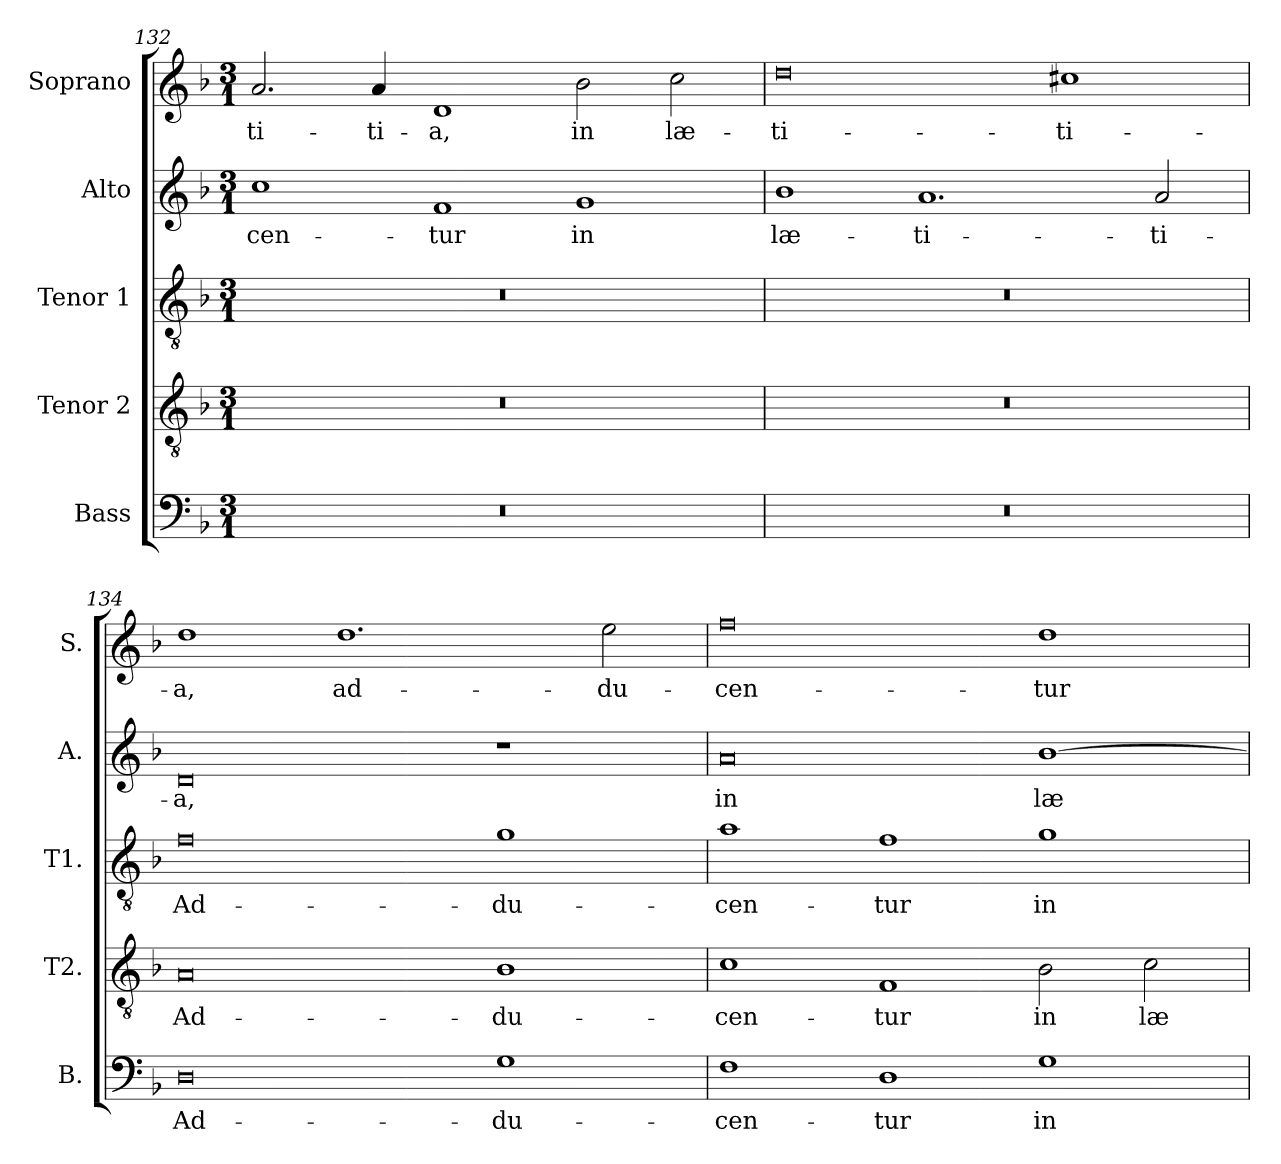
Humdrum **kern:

**kern	**text	**kern	**text	**kern	**text	**kern	**text	**kern	**text
*part5	*part5	*part4	*part4	*part3	*part3	*part2	*part2	*part1	*part1
*staff5	*staff5	*staff4	*staff4	*staff3	*staff3	*staff2	*staff2	*staff1	*staff1
*I"Bass	*	*I"Tenor 2	*	*I"Tenor 1	*	*I"Alto	*	*I"Soprano	*
*I'B.	*	*I'T2.	*	*I'T1.	*	*I'A.	*	*I'S.	*
*clefF4	*	*clefGv2	*	*clefGv2	*	*clefG2	*	*clefG2	*
*	*	*ITrd7c12	*	*ITrd7c12	*	*	*	*	*
*k[b-]	*	*k[b-]	*	*k[b-]	*	*k[b-]	*	*k[b-]	*
*F:	*	*F:	*	*F:	*	*F:	*	*F:	*
*M3/1	*	*M3/1	*	*M3/1	*	*M3/1	*	*M3/1	*
=132	=132	=132	=132	=132	=132	=132	=132	=132	=132
!LO:N:vis=1	!	!LO:N:vis=1	!	!LO:N:vis=1	!	!	!	!	!
!	!	!	!	!	!	!	!LO:LY:b:color=#000000	!	!
!	!	!	!	!	!	!	!	!	!LO:LY:b:color=#000000
0.r	.	0.r	.	0.r	.	1cci	-cen-	2.ai/	-ti-
!	!	!	!	!	!	!	!	!	!LO:LY:b:color=#000000
.	.	.	.	.	.	.	.	4ai/	-ti-
!	!	!	!	!	!	!	!LO:LY:b:color=#000000	!	!
!	!	!	!	!	!	!	!	!	!LO:LY:b:color=#000000
.	.	.	.	.	.	1fi	-tur	1di	-a,
!	!	!	!	!	!	!	!LO:LY:b:color=#000000	!	!
!	!	!	!	!	!	!	!	!	!LO:LY:b:color=#000000
.	.	.	.	.	.	1gi	in	2b-i\	in
!	!	!	!	!	!	!	!	!	!LO:LY:b:color=#000000
.	.	.	.	.	.	.	.	2cci\	læ-
=133	=133	=133	=133	=133	=133	=133	=133	=133	=133
!LO:N:vis=1	!	!LO:N:vis=1	!	!LO:N:vis=1	!	!	!	!	!
!	!	!	!	!	!	!	!LO:LY:b:color=#000000	!	!
!	!	!	!	!	!	!	!	!	!LO:LY:b:color=#000000
0.r	.	0.r	.	0.r	.	1b-i	læ-	0ddi	-ti-
!	!	!	!	!	!	!	!LO:LY:b:color=#000000	!	!
.	.	.	.	.	.	1.ai	-ti-	.	.
!	!	!	!	!	!	!	!	!	!LO:LY:b:color=#000000
.	.	.	.	.	.	.	.	1cc#Xi	-ti-
!	!	!	!	!	!	!	!LO:LY:b:color=#000000	!	!
.	.	.	.	.	.	2ai/	-ti-	.	.
=134	=134	=134	=134	=134	=134	=134	=134	=134	=134
!	!LO:LY:b:color=#000000	!	!	!	!	!	!	!	!
!	!	!	!LO:LY:b:color=#000000	!	!	!	!	!	!
!	!	!	!	!	!LO:LY:b:color=#000000	!	!	!	!
!	!	!	!	!	!	!	!LO:LY:b:color=#000000	!	!
!	!	!	!	!	!	!	!	!	!LO:LY:b:color=#000000
0Di	Ad-	0AAi	Ad-	0Fi	Ad-	0di	-a,	1ddi	-a,
!	!	!	!	!	!	!	!	!	!LO:LY:b:color=#000000
.	.	.	.	.	.	.	.	1.ddi	ad-
!	!LO:LY:b:color=#000000	!	!	!	!	!	!	!	!
!	!	!	!LO:LY:b:color=#000000	!	!	!	!	!	!
!	!	!	!	!	!LO:LY:b:color=#000000	!	!	!	!
1Gi	-du-	1BB-i	-du-	1Gi	-du-	1r	.	.	.
!	!	!	!	!	!	!	!	!	!LO:LY:b:color=#000000
.	.	.	.	.	.	.	.	2eei\	-du-
!!LO:LB:g=z
=135	=135	=135	=135	=135	=135	=135	=135	=135	=135
!	!LO:LY:b:color=#000000	!	!	!	!	!	!	!	!
!	!	!	!LO:LY:b:color=#000000	!	!	!	!	!	!
!	!	!	!	!	!LO:LY:b:color=#000000	!	!	!	!
!	!	!	!	!	!	!	!LO:LY:b:color=#000000	!	!
!	!	!	!	!	!	!	!	!	!LO:LY:b:color=#000000
1Fi	-cen-	1Ci	-cen-	1Ai	-cen-	0ai	in	0ffi	-cen-
!	!LO:LY:b:color=#000000	!	!	!	!	!	!	!	!
!	!	!	!LO:LY:b:color=#000000	!	!	!	!	!	!
!	!	!	!	!	!LO:LY:b:color=#000000	!	!	!	!
1Di	-tur	1FFi	-tur	1Fi	-tur	.	.	.	.
!	!LO:LY:b:color=#000000	!	!	!	!	!	!	!	!
!	!	!	!LO:LY:b:color=#000000	!	!	!	!	!	!
!	!	!	!	!	!LO:LY:b:color=#000000	!	!	!	!
!	!	!	!	!	!	!	!LO:LY:b:color=#000000	!	!
!	!	!	!	!	!	!	!	!	!LO:LY:b:color=#000000
1Gi	in	2BB-i\	in	1Gi	in	[1b-i	læ-	1ddi	-tur
!	!	!	!LO:LY:b:color=#000000	!	!	!	!	!	!
.	.	2Ci\	læ-	.	.	.	.	.	.
=	=	=	=	=	=	=	=	=	=
*-	*-	*-	*-	*-	*-	*-	*-	*-	*-
